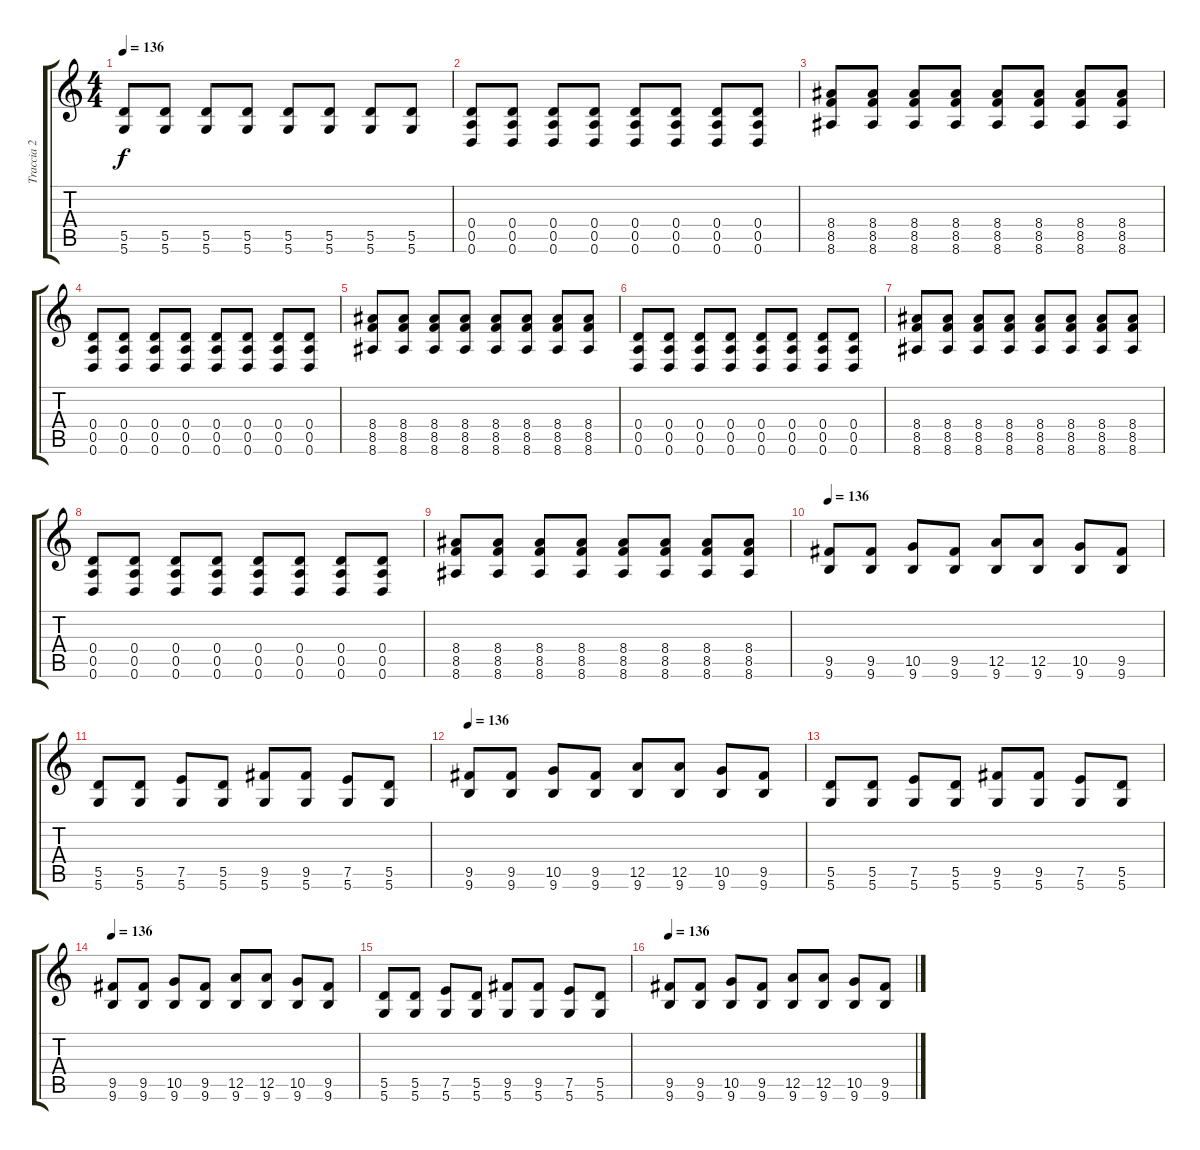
\track ("Traccia 2" "Traccia 2") {instrument electricguitarmuted}
\staff {score tabs}
\tuning (E4 B3 G3 D3 A2 D2) {hide}
\ts (4 4)
\tempo 136
\clef g2
\ks c
(5.5 5.6).8{dy f} (5.5 5.6).8 (5.5 5.6).8 (5.5 5.6).8 (5.5 5.6).8 (5.5 5.6).8 (5.5 5.6).8 (5.5 5.6).8 |
(0.4 0.5 0.6).8 (0.4 0.5 0.6).8 (0.4 0.5 0.6).8 (0.4 0.5 0.6).8 (0.4 0.5 0.6).8 (0.4 0.5 0.6).8 (0.4 0.5 0.6).8 (0.4 0.5 0.6).8 |
(8.4 8.5 8.6).8 (8.4 8.5 8.6).8 (8.4 8.5 8.6).8 (8.4 8.5 8.6).8 (8.4 8.5 8.6).8 (8.4 8.5 8.6).8 (8.4 8.5 8.6).8 (8.4 8.5 8.6).8 |
(0.4 0.5 0.6).8 (0.4 0.5 0.6).8 (0.4 0.5 0.6).8 (0.4 0.5 0.6).8 (0.4 0.5 0.6).8 (0.4 0.5 0.6).8 (0.4 0.5 0.6).8 (0.4 0.5 0.6).8 |
(8.4 8.5 8.6).8 (8.4 8.5 8.6).8 (8.4 8.5 8.6).8 (8.4 8.5 8.6).8 (8.4 8.5 8.6).8 (8.4 8.5 8.6).8 (8.4 8.5 8.6).8 (8.4 8.5 8.6).8 |
(0.4 0.5 0.6).8 (0.4 0.5 0.6).8 (0.4 0.5 0.6).8 (0.4 0.5 0.6).8 (0.4 0.5 0.6).8 (0.4 0.5 0.6).8 (0.4 0.5 0.6).8 (0.4 0.5 0.6).8 |
(8.4 8.5 8.6).8 (8.4 8.5 8.6).8 (8.4 8.5 8.6).8 (8.4 8.5 8.6).8 (8.4 8.5 8.6).8 (8.4 8.5 8.6).8 (8.4 8.5 8.6).8 (8.4 8.5 8.6).8 |
(0.4 0.5 0.6).8 (0.4 0.5 0.6).8 (0.4 0.5 0.6).8 (0.4 0.5 0.6).8 (0.4 0.5 0.6).8 (0.4 0.5 0.6).8 (0.4 0.5 0.6).8 (0.4 0.5 0.6).8 |
(8.4 8.5 8.6).8 (8.4 8.5 8.6).8 (8.4 8.5 8.6).8 (8.4 8.5 8.6).8 (8.4 8.5 8.6).8 (8.4 8.5 8.6).8 (8.4 8.5 8.6).8 (8.4 8.5 8.6).8 |
\tempo 136
(9.5 9.6).8{instrument overdrivenguitar} (9.5 9.6).8 (10.5 9.6).8 (9.5 9.6).8 (12.5 9.6).8 (12.5 9.6).8 (10.5 9.6).8 (9.5 9.6).8 |
(5.5 5.6).8 (5.5 5.6).8 (7.5 5.6).8 (5.5 5.6).8 (9.5 5.6).8 (9.5 5.6).8 (7.5 5.6).8 (5.5 5.6).8 |
\tempo 136
(9.5 9.6).8{instrument overdrivenguitar} (9.5 9.6).8 (10.5 9.6).8 (9.5 9.6).8 (12.5 9.6).8 (12.5 9.6).8 (10.5 9.6).8 (9.5 9.6).8 |
(5.5 5.6).8 (5.5 5.6).8 (7.5 5.6).8 (5.5 5.6).8 (9.5 5.6).8 (9.5 5.6).8 (7.5 5.6).8 (5.5 5.6).8 |
\tempo 136
(9.5 9.6).8{instrument overdrivenguitar} (9.5 9.6).8 (10.5 9.6).8 (9.5 9.6).8 (12.5 9.6).8 (12.5 9.6).8 (10.5 9.6).8 (9.5 9.6).8 |
(5.5 5.6).8 (5.5 5.6).8 (7.5 5.6).8 (5.5 5.6).8 (9.5 5.6).8 (9.5 5.6).8 (7.5 5.6).8 (5.5 5.6).8 |
\tempo 136
(9.5 9.6).8{instrument overdrivenguitar} (9.5 9.6).8 (10.5 9.6).8 (9.5 9.6).8 (12.5 9.6).8 (12.5 9.6).8 (10.5 9.6).8 (9.5 9.6).8
